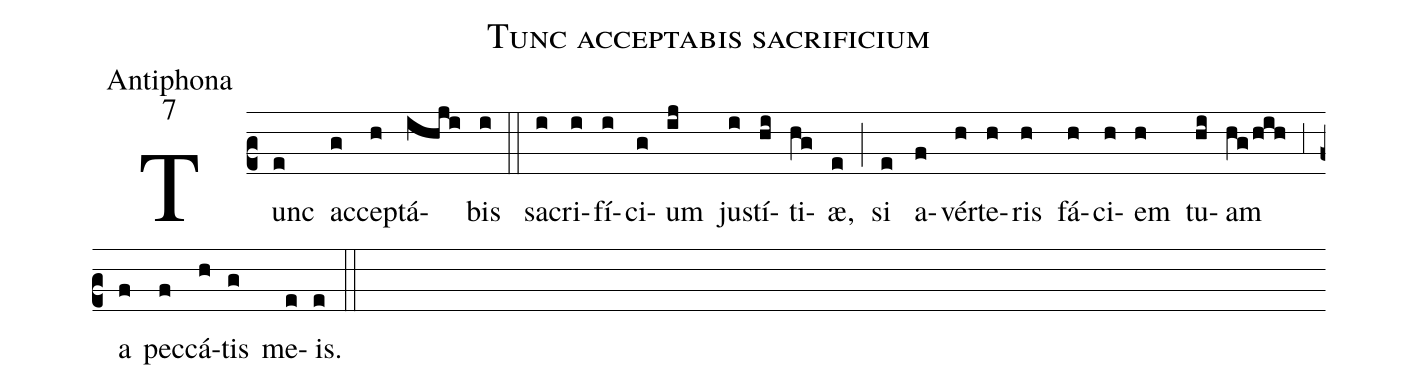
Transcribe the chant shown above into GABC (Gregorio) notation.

name:Tunc acceptabis sacrificium;
office-part:Antiphona;
mode:7;
%%
(c2) Tunc(e) ac(g)cep(h)tá(ihji)bis(i) (::) sa(i)cri(i)fí(i)ci(g)um(ij) ju(i)stí(hi)ti(hg)æ,(e) (;) si(e) a(f)vér(h)te(h)ris(h) fá(h)ci(h)em(h) tu(hi)am(hg/hih) (;3) a(f) pec(f)cá(h)tis(g) me(e)is.(e) (::)
